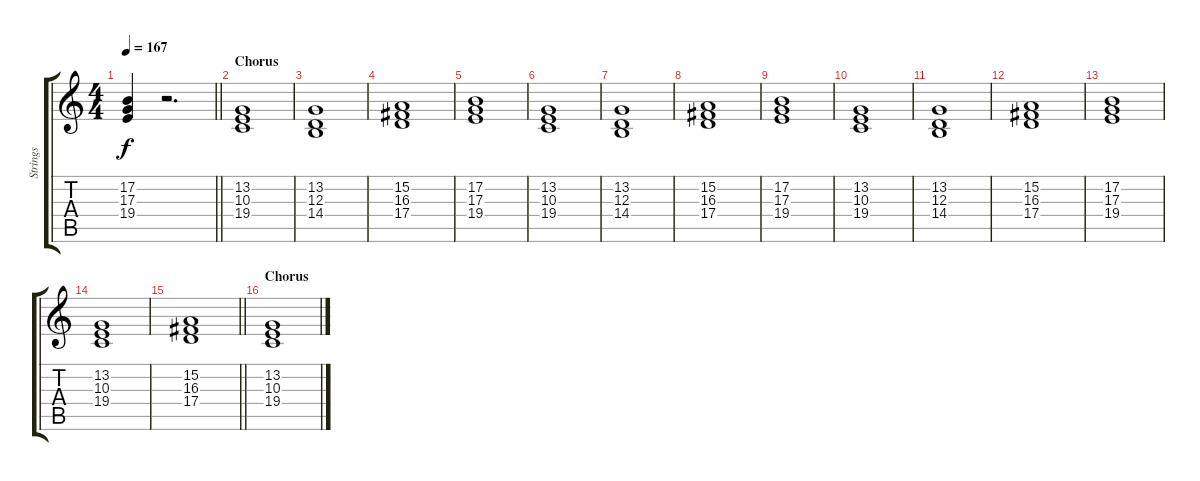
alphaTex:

\track ("Strings" "Strings") {instrument stringensemble1}
\staff {score tabs}
\tuning (B3 Gb3 D3 A2 E2 B1) {hide}
\ts (4 4)
\tempo 167
\clef g2
\barLineRight lightlight
\ks c
(17.2{t} 17.3{t} 19.4{t}).4{dy f} r.2{d} |
\section ("" "Chorus")
(13.2 10.3 19.4).1 |
(13.2 12.3 14.4).1 |
(15.2 16.3 17.4).1 |
(17.2 17.3 19.4).1 |
(13.2 10.3 19.4).1 |
(13.2 12.3 14.4).1 |
(15.2 16.3 17.4).1 |
(17.2 17.3 19.4).1 |
(13.2 10.3 19.4).1 |
(13.2 12.3 14.4).1 |
(15.2 16.3 17.4).1 |
(17.2 17.3 19.4).1 |
(13.2 10.3 19.4).1 |
\barLineRight lightlight
(15.2 16.3 17.4).1 |
\section ("" "Chorus")
(13.2 10.3 19.4).1
